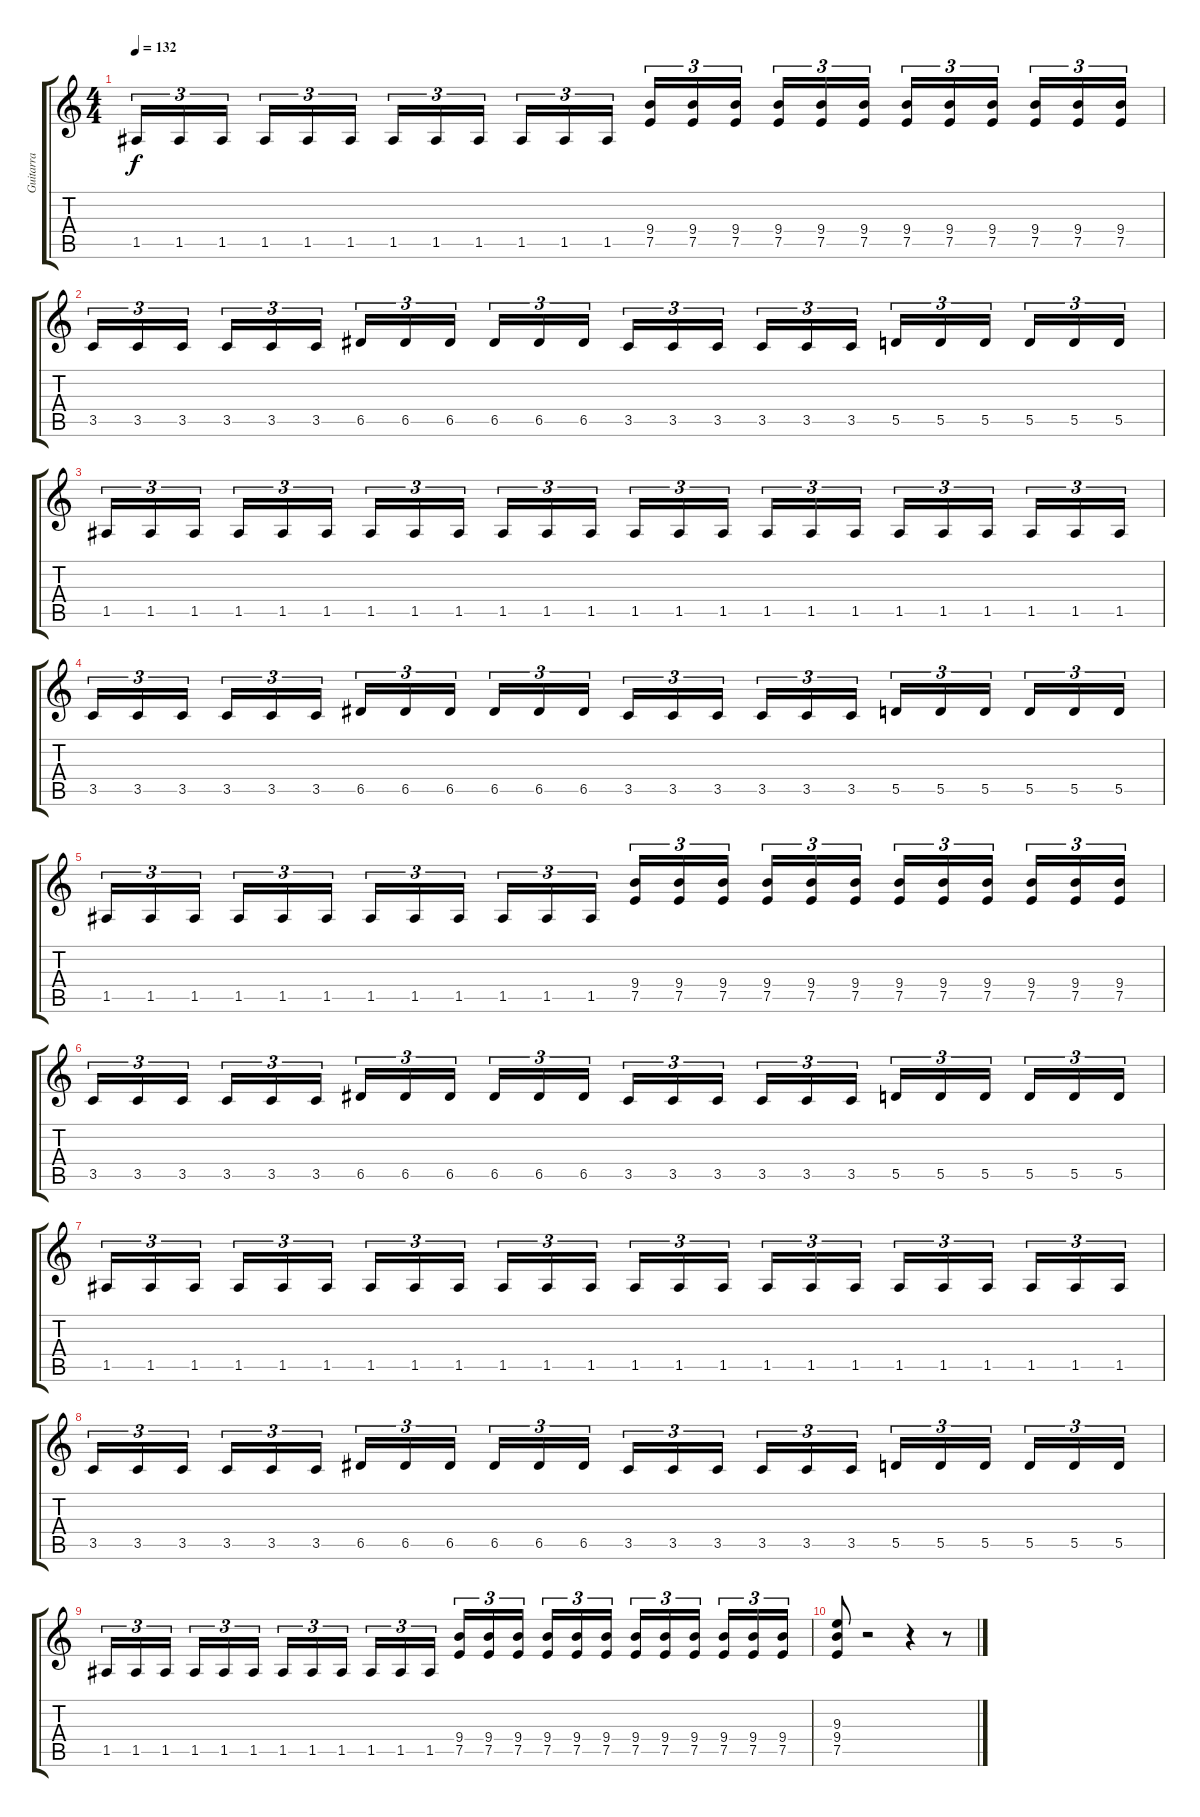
\track ("Guitarra" "Guitarra") {instrument distortionguitar}
\staff {score tabs}
\tuning (E4 B3 G3 D3 A2 E2) {hide}
\ts (4 4)
\tempo 132
\clef g2
\ks c
1.5.16{tu (3 2) dy f} 1.5.16{tu (3 2)} 1.5.16{tu (3 2)} 1.5.16{tu (3 2)} 1.5.16{tu (3 2)} 1.5.16{tu (3 2)} 1.5.16{tu (3 2)} 1.5.16{tu (3 2)} 1.5.16{tu (3 2)} 1.5.16{tu (3 2)} 1.5.16{tu (3 2)} 1.5.16{tu (3 2)} (9.4 7.5).16{tu (3 2)} (9.4 7.5).16{tu (3 2)} (9.4 7.5).16{tu (3 2)} (9.4 7.5).16{tu (3 2)} (9.4 7.5).16{tu (3 2)} (9.4 7.5).16{tu (3 2)} (9.4 7.5).16{tu (3 2)} (9.4 7.5).16{tu (3 2)} (9.4 7.5).16{tu (3 2)} (9.4 7.5).16{tu (3 2)} (9.4 7.5).16{tu (3 2)} (9.4 7.5).16{tu (3 2)} |
3.5.16{tu (3 2)} 3.5.16{tu (3 2)} 3.5.16{tu (3 2)} 3.5.16{tu (3 2)} 3.5.16{tu (3 2)} 3.5.16{tu (3 2)} 6.5.16{tu (3 2)} 6.5.16{tu (3 2)} 6.5.16{tu (3 2)} 6.5.16{tu (3 2)} 6.5.16{tu (3 2)} 6.5.16{tu (3 2)} 3.5.16{tu (3 2)} 3.5.16{tu (3 2)} 3.5.16{tu (3 2)} 3.5.16{tu (3 2)} 3.5.16{tu (3 2)} 3.5.16{tu (3 2)} 5.5.16{tu (3 2)} 5.5.16{tu (3 2)} 5.5.16{tu (3 2)} 5.5.16{tu (3 2)} 5.5.16{tu (3 2)} 5.5.16{tu (3 2)} |
1.5.16{tu (3 2)} 1.5.16{tu (3 2)} 1.5.16{tu (3 2)} 1.5.16{tu (3 2)} 1.5.16{tu (3 2)} 1.5.16{tu (3 2)} 1.5.16{tu (3 2)} 1.5.16{tu (3 2)} 1.5.16{tu (3 2)} 1.5.16{tu (3 2)} 1.5.16{tu (3 2)} 1.5.16{tu (3 2)} 1.5.16{tu (3 2)} 1.5.16{tu (3 2)} 1.5.16{tu (3 2)} 1.5.16{tu (3 2)} 1.5.16{tu (3 2)} 1.5.16{tu (3 2)} 1.5.16{tu (3 2)} 1.5.16{tu (3 2)} 1.5.16{tu (3 2)} 1.5.16{tu (3 2)} 1.5.16{tu (3 2)} 1.5.16{tu (3 2)} |
3.5.16{tu (3 2)} 3.5.16{tu (3 2)} 3.5.16{tu (3 2)} 3.5.16{tu (3 2)} 3.5.16{tu (3 2)} 3.5.16{tu (3 2)} 6.5.16{tu (3 2)} 6.5.16{tu (3 2)} 6.5.16{tu (3 2)} 6.5.16{tu (3 2)} 6.5.16{tu (3 2)} 6.5.16{tu (3 2)} 3.5.16{tu (3 2)} 3.5.16{tu (3 2)} 3.5.16{tu (3 2)} 3.5.16{tu (3 2)} 3.5.16{tu (3 2)} 3.5.16{tu (3 2)} 5.5.16{tu (3 2)} 5.5.16{tu (3 2)} 5.5.16{tu (3 2)} 5.5.16{tu (3 2)} 5.5.16{tu (3 2)} 5.5.16{tu (3 2)} |
1.5.16{tu (3 2)} 1.5.16{tu (3 2)} 1.5.16{tu (3 2)} 1.5.16{tu (3 2)} 1.5.16{tu (3 2)} 1.5.16{tu (3 2)} 1.5.16{tu (3 2)} 1.5.16{tu (3 2)} 1.5.16{tu (3 2)} 1.5.16{tu (3 2)} 1.5.16{tu (3 2)} 1.5.16{tu (3 2)} (9.4 7.5).16{tu (3 2)} (9.4 7.5).16{tu (3 2)} (9.4 7.5).16{tu (3 2)} (9.4 7.5).16{tu (3 2)} (9.4 7.5).16{tu (3 2)} (9.4 7.5).16{tu (3 2)} (9.4 7.5).16{tu (3 2)} (9.4 7.5).16{tu (3 2)} (9.4 7.5).16{tu (3 2)} (9.4 7.5).16{tu (3 2)} (9.4 7.5).16{tu (3 2)} (9.4 7.5).16{tu (3 2)} |
3.5.16{tu (3 2)} 3.5.16{tu (3 2)} 3.5.16{tu (3 2)} 3.5.16{tu (3 2)} 3.5.16{tu (3 2)} 3.5.16{tu (3 2)} 6.5.16{tu (3 2)} 6.5.16{tu (3 2)} 6.5.16{tu (3 2)} 6.5.16{tu (3 2)} 6.5.16{tu (3 2)} 6.5.16{tu (3 2)} 3.5.16{tu (3 2)} 3.5.16{tu (3 2)} 3.5.16{tu (3 2)} 3.5.16{tu (3 2)} 3.5.16{tu (3 2)} 3.5.16{tu (3 2)} 5.5.16{tu (3 2)} 5.5.16{tu (3 2)} 5.5.16{tu (3 2)} 5.5.16{tu (3 2)} 5.5.16{tu (3 2)} 5.5.16{tu (3 2)} |
1.5.16{tu (3 2)} 1.5.16{tu (3 2)} 1.5.16{tu (3 2)} 1.5.16{tu (3 2)} 1.5.16{tu (3 2)} 1.5.16{tu (3 2)} 1.5.16{tu (3 2)} 1.5.16{tu (3 2)} 1.5.16{tu (3 2)} 1.5.16{tu (3 2)} 1.5.16{tu (3 2)} 1.5.16{tu (3 2)} 1.5.16{tu (3 2)} 1.5.16{tu (3 2)} 1.5.16{tu (3 2)} 1.5.16{tu (3 2)} 1.5.16{tu (3 2)} 1.5.16{tu (3 2)} 1.5.16{tu (3 2)} 1.5.16{tu (3 2)} 1.5.16{tu (3 2)} 1.5.16{tu (3 2)} 1.5.16{tu (3 2)} 1.5.16{tu (3 2)} |
3.5.16{tu (3 2)} 3.5.16{tu (3 2)} 3.5.16{tu (3 2)} 3.5.16{tu (3 2)} 3.5.16{tu (3 2)} 3.5.16{tu (3 2)} 6.5.16{tu (3 2)} 6.5.16{tu (3 2)} 6.5.16{tu (3 2)} 6.5.16{tu (3 2)} 6.5.16{tu (3 2)} 6.5.16{tu (3 2)} 3.5.16{tu (3 2)} 3.5.16{tu (3 2)} 3.5.16{tu (3 2)} 3.5.16{tu (3 2)} 3.5.16{tu (3 2)} 3.5.16{tu (3 2)} 5.5.16{tu (3 2)} 5.5.16{tu (3 2)} 5.5.16{tu (3 2)} 5.5.16{tu (3 2)} 5.5.16{tu (3 2)} 5.5.16{tu (3 2)} |
1.5.16{tu (3 2)} 1.5.16{tu (3 2)} 1.5.16{tu (3 2)} 1.5.16{tu (3 2)} 1.5.16{tu (3 2)} 1.5.16{tu (3 2)} 1.5.16{tu (3 2)} 1.5.16{tu (3 2)} 1.5.16{tu (3 2)} 1.5.16{tu (3 2)} 1.5.16{tu (3 2)} 1.5.16{tu (3 2)} (9.4 7.5).16{tu (3 2)} (9.4 7.5).16{tu (3 2)} (9.4 7.5).16{tu (3 2)} (9.4 7.5).16{tu (3 2)} (9.4 7.5).16{tu (3 2)} (9.4 7.5).16{tu (3 2)} (9.4 7.5).16{tu (3 2)} (9.4 7.5).16{tu (3 2)} (9.4 7.5).16{tu (3 2)} (9.4 7.5).16{tu (3 2)} (9.4 7.5).16{tu (3 2)} (9.4 7.5).16{tu (3 2)} |
(9.3 9.4 7.5).8 r.2 r.4 r.8
